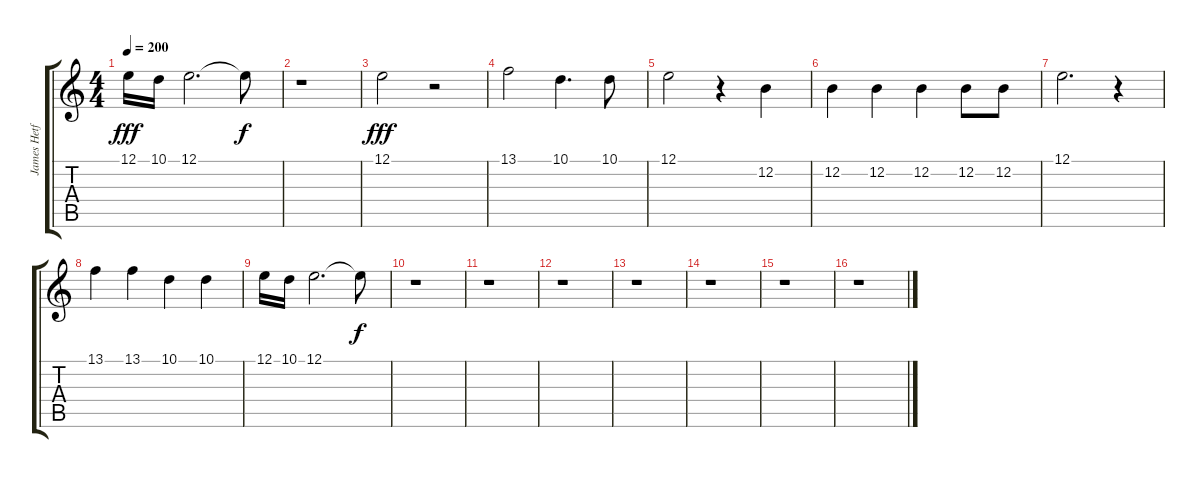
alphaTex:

\track ("James Hetfield (Voice)" "James Hetf") {instrument lead2sawtooth}
\staff {score tabs}
\tuning (E4 B3 G3 D3 A2 E2) {hide}
\ts (4 4)
\tempo 200
\clef g2
\ks c
12.1.16{dy fff} 10.1.16 12.1.2{d} 12.1{t}.8{dy f} |
r.1 |
12.1.2{dy fff} r.2 |
13.1.2 10.1.4{d} 10.1.8 |
12.1.2 r.4 12.2.4 |
12.2.4 12.2.4 12.2.4 12.2.8 12.2.8 |
12.1.2{d} r.4 |
13.1.4 13.1.4 10.1.4 10.1.4 |
12.1.16 10.1.16 12.1.2{d} 12.1{t}.8{dy f} |
r.1 |
r.1 |
r.1 |
r.1 |
r.1 |
r.1 |
r.1
